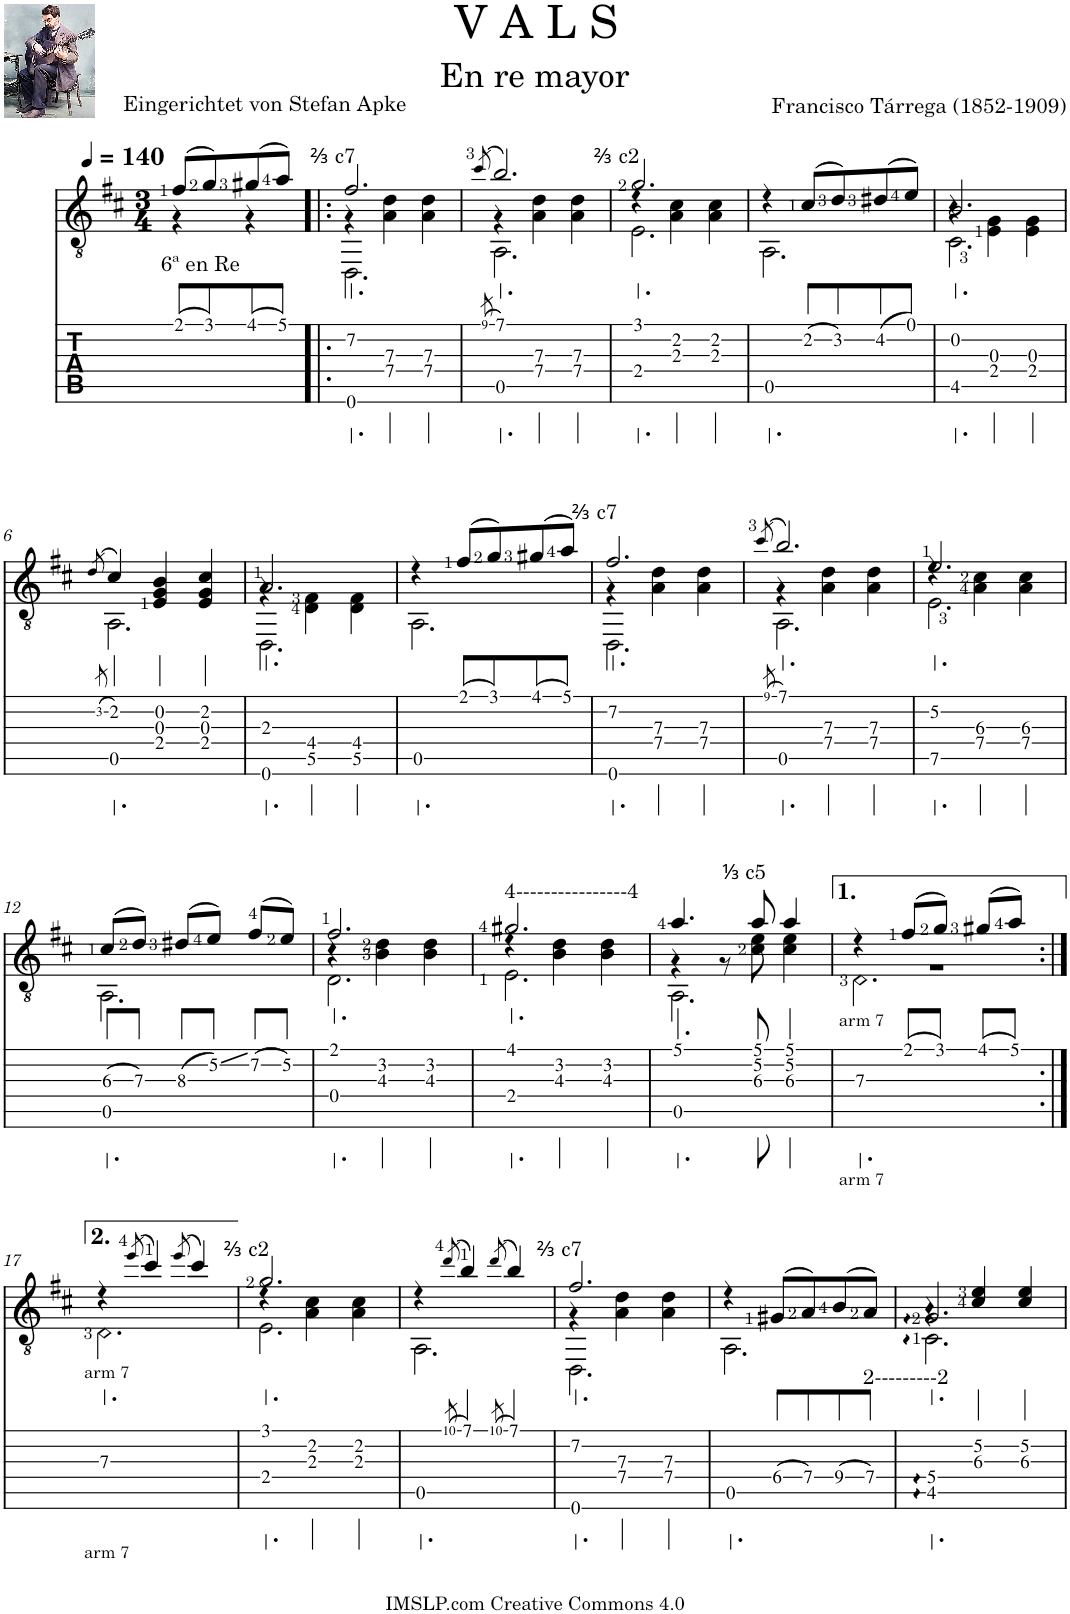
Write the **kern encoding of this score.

**kern	**kern
*part2	*part1
*staff2	*staff1
*I"Chitarra classica (Intavolatura)	*I"Classical Guitar
*stria6	*
*	*clefGv2
*k[f#c#]	*k[f#c#]
*M3/4	*M3/4
*MM140	*MM140
=	=
*^	*^
!	!	!LO:TX:b:t=6ª en Re	!
(8f#/L	4r	(8f#/L	4r
8g/)	.	8g/)	.
(8g#X/	4r	(8g#X/	4r
8a/J)	.	8a/J)	.
=1!|:	=1!|:	=1!|:	=1!|:
*	*^	*	*^
!	!	!	!LO:TX:a:t=⅔ c7	!	!
2.f#/	4r	2.DD\	2.f#/	4r	2.DD\
.	4A\ 4d\	.	.	4A\ 4d\	.
.	4A\ 4d\	.	.	4A\ 4d\	.
=2	=2	=2	=2	=2	=2
(8qcc#/	.	.	(8qcc#/	.	.
2.b/)	4r	2.AA\	2.b/)	4r	2.AA\
.	4A\ 4d\	.	.	4A\ 4d\	.
.	4A\ 4d\	.	.	4A\ 4d\	.
=3	=3	=3	=3	=3	=3
!	!	!	!LO:TX:a:t=⅔ c2	!	!
2.g/	4r	2.E\	2.g/	4r	2.E\
.	4A\ 4c#\	.	.	4A\ 4c#\	.
.	4A\ 4c#\	.	.	4A\ 4c#\	.
*	*v	*v	*	*	*
*	*	*	*v	*v
=4	=4	=4	=4
4r	2.AA\	4r	2.AA\
(8c#/L	.	(8c#/L	.
8d/)	.	8d/)	.
(8d#X/	.	(8d#X/	.
8e/J)	.	8e/J)	.
=5	=5	=5	=5
*	*^	*	*^
2.B/	4r	2.C#\	2.B/	4r	2.C#\
.	4E\ 4G\	.	.	4E\ 4G\	.
.	4E\ 4G\	.	.	4E\ 4G\	.
*v	*v	*v	*	*	*
*	*v	*v	*v
!!LO:LB:g=z
=6	=6
(8qd/	(8qd/
*^	*^
4c#/)	2.AA\	4c#/)	2.AA\
4E/ 4G/ 4B/	.	4E/ 4G/ 4B/	.
4E/ 4G/ 4c#/	.	4E/ 4G/ 4c#/	.
=7	=7	=7	=7
*	*^	*	*^
2.A/	4r	2.DD\	2.A/	4r	2.DD\
.	4D\ 4F#\	.	.	4D\ 4F#\	.
.	4D\ 4F#\	.	.	4D\ 4F#\	.
*	*v	*v	*	*	*
*	*	*	*v	*v
=8	=8	=8	=8
4r	2.AA\	4r	2.AA\
(8f#/L	.	(8f#/L	.
8g/)	.	8g/)	.
(8g#X/	.	(8g#X/	.
8a/J)	.	8a/J)	.
=9	=9	=9	=9
*	*^	*	*^
!	!	!	!LO:TX:a:t=⅔ c7	!	!
2.f#/	4r	2.DD\	2.f#/	4r	2.DD\
.	4A\ 4d\	.	.	4A\ 4d\	.
.	4A\ 4d\	.	.	4A\ 4d\	.
=10	=10	=10	=10	=10	=10
(8qcc#/	.	.	(8qcc#/	.	.
2.b/)	4r	2.AA\	2.b/)	4r	2.AA\
.	4A\ 4d\	.	.	4A\ 4d\	.
.	4A\ 4d\	.	.	4A\ 4d\	.
=11	=11	=11	=11	=11	=11
2.e/	4r	2.E\	2.e/	4r	2.E\
.	4A\ 4c#\	.	.	4A\ 4c#\	.
.	4A\ 4c#\	.	.	4A\ 4c#\	.
*	*v	*v	*	*	*
*	*	*	*v	*v
!!LO:LB:g=z
=12	=12	=12	=12
(8c#/L	2.AA\	(8c#/L	2.AA\
8d/J)	.	8d/J)	.
(8d#X/L	.	(8d#X/L	.
8e/J)	.	8e/J)	.
(8f#/L	.	(8f#/L	.
8e/J)	.	8e/J)	.
=13	=13	=13	=13
*	*^	*	*^
2.f#/	4r	2.D\	2.f#/	4r	2.D\
.	4B\ 4d\	.	.	4B\ 4d\	.
.	4B\ 4d\	.	.	4B\ 4d\	.
=14	=14	=14	=14	=14	=14
!	!	!	!LO:TX:a:t=4----------------4	!	!
2.g#X/	4r	2.E\	2.g#X/	4r	2.E\
.	4B\ 4d\	.	.	4B\ 4d\	.
.	4B\ 4d\	.	.	4B\ 4d\	.
=15	=15	=15	=15	=15	=15
4.a/	4r	2.AA\	4.a/	4r	2.AA\
.	8r	.	.	8r	.
!	!	!	!LO:TX:a:t=⅓ c5	!	!
8a/	8c#\ 8e\	.	8a/	8c#\ 8e\	.
4a/	4c#\ 4e\	.	4a/	4c#\ 4e\	.
=16	=16	=16	=16	=16	=16
!	!	!	!LO:TX:b:t=arm 7	!	!
!LO:TX:b:t=arm 7	!	!	!	!	!
4r	2.r	2.d\	4r	2.r	2.D\
(8f#/L	.	.	(8f#/L	.	.
8g/J)	.	.	8g/J)	.	.
(8g#X/L	.	.	(8g#X/L	.	.
8a/J)	.	.	8a/J)	.	.
*	*v	*v	*	*	*
*	*	*	*v	*v
!!LO:LB:g=z
=17:|!	=17:|!	=17:|!	=17:|!
!	!	!LO:TX:b:t=arm 7	!
!LO:TX:b:t=arm 7	!	!	!
2.d/	2.r	4r	2.D\
.	.	(8qee/	.
.	.	4cc#/)	.
.	.	(8qee/	.
.	.	4cc#/)	.
=18	=18	=18	=18
*	*^	*	*^
!	!	!	!LO:TX:a:t=⅔ c2	!	!
2.g/	4r	2.E\	2.g/	4r	2.E\
.	4A\ 4c#\	.	.	4A\ 4c#\	.
.	4A\ 4c#\	.	.	4A\ 4c#\	.
*	*v	*v	*	*	*
*	*	*	*v	*v
=19	=19	=19	=19
4r	2.AA\	4r	2.AA\
(8qdd/	.	(8qdd/	.
4b/)	.	4b/)	.
(8qdd/	.	(8qdd/	.
4b/)	.	4b/)	.
=20	=20	=20	=20
*	*^	*	*^
!	!	!	!LO:TX:a:t=⅔ c7	!	!
2.f#/	4r	2.DD\	2.f#/	4r	2.DD\
.	4A\ 4d\	.	.	4A\ 4d\	.
.	4A\ 4d\	.	.	4A\ 4d\	.
*	*v	*v	*	*	*
*	*	*	*v	*v
=21	=21	=21	=21
4r	2.AA\	4r	2.AA\
(8G#X/L	.	(8G#X/L	.
8A/)	.	8A/)	.
(8B/	.	(8B/	.
!LO:TX:a:t=2---------2	!	!	!
8A/J)	.	8A/J)	.
=22	=22	=22	=22
*	*^	*	*^
2.G/	4r	2.C#::\	2.G/	4r	2.C#::\
.	4c#/ 4e/	.	.	4c#/ 4e/	.
.	4c#/ 4e/	.	.	4c#/ 4e/	.
*v	*v	*v	*	*	*
*	*v	*v	*v
=	=
*-	*-
